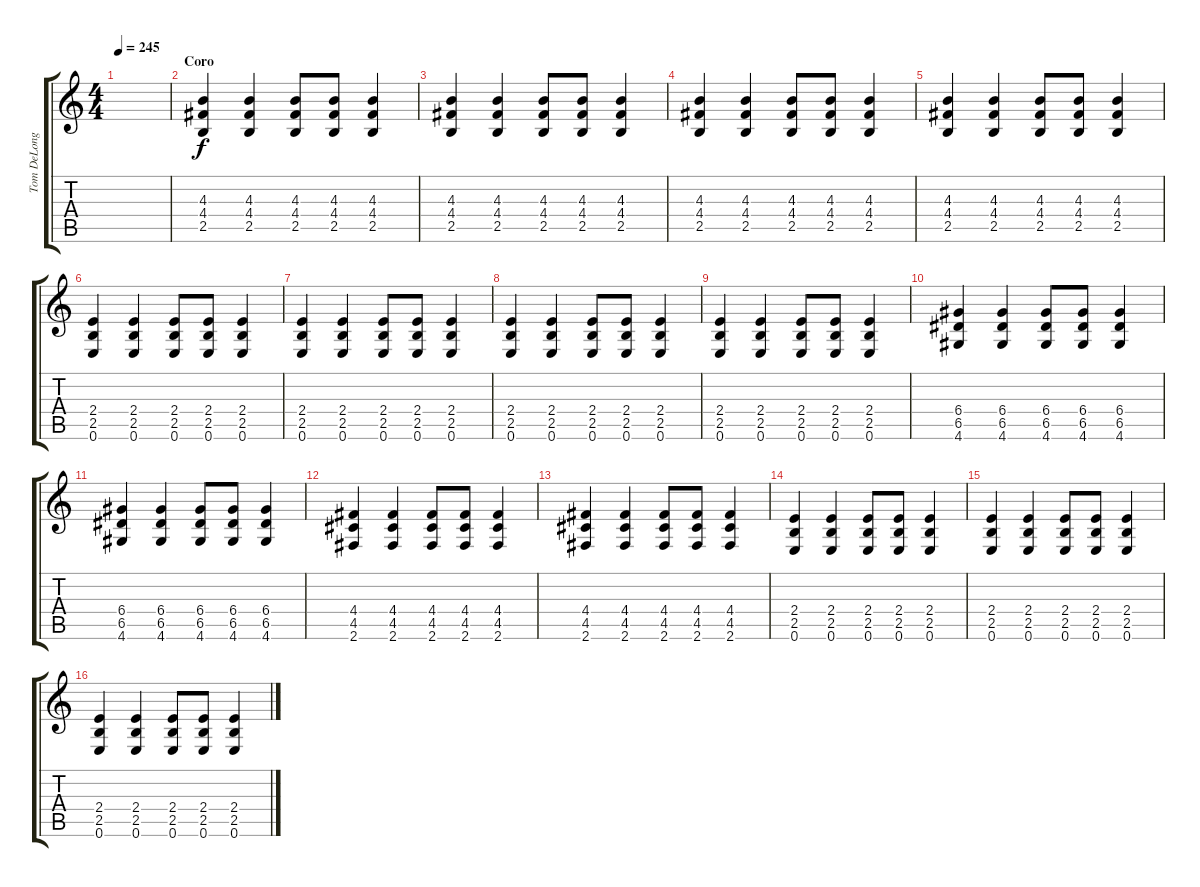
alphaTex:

\track ("Tom DeLonge - Guitarra" "Tom DeLong") {instrument distortionguitar}
\staff {score tabs}
\tuning (E4 B3 G3 D3 A2 E2) {hide}
\ts (4 4)
\tempo 245
\clef g2
\ks c
|
\section ("" "Coro")
(4.3 4.4 2.5).4{dy f volume 10} (4.3 4.4 2.5).4 (4.3 4.4 2.5).8 (4.3 4.4 2.5).8 (4.3 4.4 2.5).4 |
(4.3 4.4 2.5).4 (4.3 4.4 2.5).4 (4.3 4.4 2.5).8 (4.3 4.4 2.5).8 (4.3 4.4 2.5).4 |
(4.3 4.4 2.5).4 (4.3 4.4 2.5).4 (4.3 4.4 2.5).8 (4.3 4.4 2.5).8 (4.3 4.4 2.5).4 |
(4.3 4.4 2.5).4 (4.3 4.4 2.5).4 (4.3 4.4 2.5).8 (4.3 4.4 2.5).8 (4.3 4.4 2.5).4 |
(2.4 2.5 0.6).4 (2.4 2.5 0.6).4 (2.4 2.5 0.6).8 (2.4 2.5 0.6).8 (2.4 2.5 0.6).4 |
(2.4 2.5 0.6).4 (2.4 2.5 0.6).4 (2.4 2.5 0.6).8 (2.4 2.5 0.6).8 (2.4 2.5 0.6).4 |
(2.4 2.5 0.6).4 (2.4 2.5 0.6).4 (2.4 2.5 0.6).8 (2.4 2.5 0.6).8 (2.4 2.5 0.6).4 |
(2.4 2.5 0.6).4 (2.4 2.5 0.6).4 (2.4 2.5 0.6).8 (2.4 2.5 0.6).8 (2.4 2.5 0.6).4 |
(6.4 6.5 4.6).4 (6.4 6.5 4.6).4 (6.4 6.5 4.6).8 (6.4 6.5 4.6).8 (6.4 6.5 4.6).4 |
(6.4 6.5 4.6).4 (6.4 6.5 4.6).4 (6.4 6.5 4.6).8 (6.4 6.5 4.6).8 (6.4 6.5 4.6).4 |
(4.4 4.5 2.6).4 (4.4 4.5 2.6).4 (4.4 4.5 2.6).8 (4.4 4.5 2.6).8 (4.4 4.5 2.6).4 |
(4.4 4.5 2.6).4 (4.4 4.5 2.6).4 (4.4 4.5 2.6).8 (4.4 4.5 2.6).8 (4.4 4.5 2.6).4 |
(2.4 2.5 0.6).4 (2.4 2.5 0.6).4 (2.4 2.5 0.6).8 (2.4 2.5 0.6).8 (2.4 2.5 0.6).4 |
(2.4 2.5 0.6).4 (2.4 2.5 0.6).4 (2.4 2.5 0.6).8 (2.4 2.5 0.6).8 (2.4 2.5 0.6).4 |
(2.4 2.5 0.6).4 (2.4 2.5 0.6).4 (2.4 2.5 0.6).8 (2.4 2.5 0.6).8 (2.4 2.5 0.6).4
